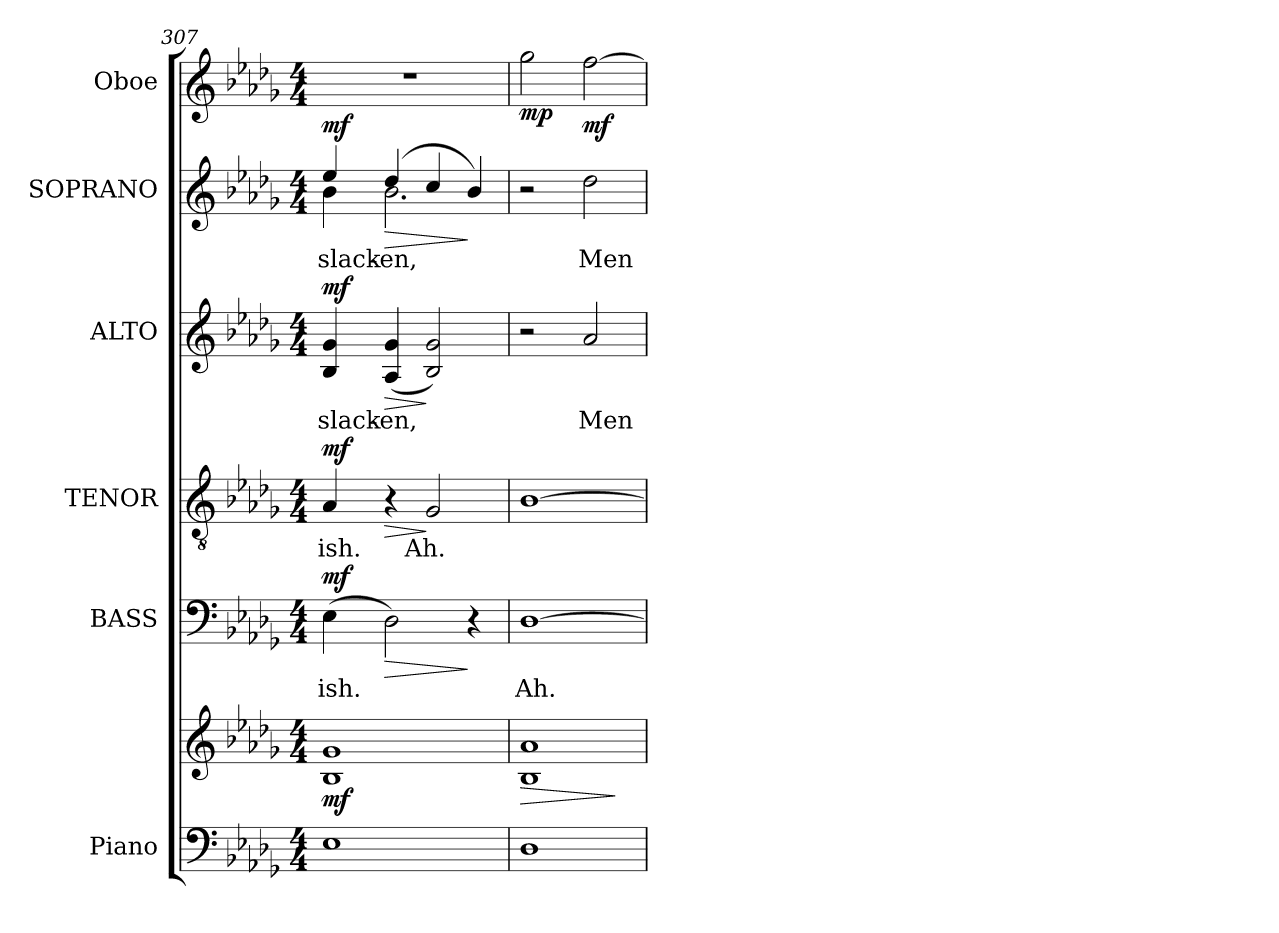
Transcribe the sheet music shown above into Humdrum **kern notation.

**kern	**kern	**dynam	**kern	**text	**dynam	**kern	**text	**dynam	**kern	**text	**dynam	**kern	**text	**dynam	**kern	**dynam
*part6	*part6	*part6	*part5	*part5	*part5	*part4	*part4	*part4	*part3	*part3	*part3	*part2	*part2	*part2	*part1	*part1
*staff7	*staff6	*staff6/7	*staff5	*staff5	*staff5	*staff4	*staff4	*staff4	*staff3	*staff3	*staff3	*staff2	*staff2	*staff2	*staff1	*staff1
*I"Piano	*	*	*I"BASS	*	*	*I"TENOR	*	*	*I"ALTO	*	*	*I"SOPRANO	*	*	*I"Oboe	*
*I'Pno.	*	*	*I'B.	*	*	*I'T.	*	*	*I'A.	*	*	*I'S.	*	*	*I'Ob.	*
*clefF4	*clefG2	*	*clefF4	*	*	*clefGv2	*	*	*clefG2	*	*	*clefG2	*	*	*clefG2	*
*	*	*	*	*	*	*ITrd7c12	*	*	*	*	*	*	*	*	*	*
*k[b-e-a-d-g-]	*k[b-e-a-d-g-]	*	*k[b-e-a-d-g-]	*	*	*k[b-e-a-d-g-]	*	*	*k[b-e-a-d-g-]	*	*	*k[b-e-a-d-g-]	*	*	*k[b-e-a-d-g-]	*
*D-:	*D-:	*	*D-:	*	*	*D-:	*	*	*D-:	*	*	*D-:	*	*	*D-:	*
*M4/4	*M4/4	*	*M4/4	*	*	*M4/4	*	*	*M4/4	*	*	*M4/4	*	*	*M4/4	*
=307	=307	=307	=307	=307	=307	=307	=307	=307	=307	=307	=307	=307	=307	=307	=307	=307
!	!	!	!	!LO:LY:b:color=#000000	!	!	!	!	!	!	!	!	!	!	!	!
!	!	!	!	!	!	!	!LO:LY:b:color=#000000	!	!	!	!	!	!	!	!	!
!	!	!	!	!	!	!	!	!	!	!LO:LY:b:color=#000000	!	!	!	!	!	!
!	!	!	!	!	!	!	!	!	!	!	!	!	!LO:LY:b:color=#000000	!	!	!
*	*	*	*	*	*	*	*	*	*	*	*	*^	*	*	*	*
1E-i	1B-i 1g-i	mf	(4E-i\	-ish.	mf	4AA-i/	-ish.	mf	4B-i/ 4g-i	slack-	mf	4ee-i/	4b-i\	slack-	mf	1r	.
!	!	!	!	!	!LO:HP:b	!	!	!LO:HP:b	!	!	!	!	!	!	!	!	!
!	!	!	!	!	!	!	!	!	!	!LO:LY:b:color=#000000	!LO:HP:b	!	!	!	!	!	!
!	!	!	!	!	!	!	!	!	!	!	!	!	!	!LO:LY:b:color=#000000	!LO:HP:b	!	!
.	.	.	2D-i\)	.	>	4r	.	>	(4A-i/ 4g-i	-en,	>	(4dd-i/	2.b-i\	-en,	>	.	.
!	!	!	!	!	!	!	!LO:LY:b:color=#000000	!	!	!	!	!	!	!	!	!	!
.	.	.	.	.	.	2GG-i/	Ah.	]	2B-i/ 2g-i)	.	]	4cci/	.	.	.	.	.
.	.	.	4r	.	]	.	.	.	.	.	.	4b-i/)	.	.	]	.	.
*	*	*	*	*	*	*	*	*	*	*	*	*v	*v	*	*	*	*
=308	=308	=308	=308	=308	=308	=308	=308	=308	=308	=308	=308	=308	=308	=308	=308	=308
!	!	!LO:HP:b	!	!	!	!	!	!	!	!	!	!	!	!	!	!
!	!	!	!	!LO:LY:b:color=#000000	!	!	!	!	!	!	!	!	!	!	!	!
1D-i	1B-i 1a-i	>	[1D-i	Ah.	.	[1BB-i	.	.	2r	.	.	2r	.	.	2gg-i\	mp
!	!	!	!	!	!	!	!	!	!	!LO:LY:b:color=#000000	!	!	!	!	!	!
!	!	!	!	!	!	!	!	!	!	!	!	!	!LO:LY:b:color=#000000	!	!	!
.	.	.	.	.	.	.	.	.	2a-i/	Men	.	2dd-i\	Men	mf	[2ffi\	.
.	.	]	.	.	.	.	.	.	.	.	.	.	.	.	.	.
=	=	=	=	=	=	=	=	=	=	=	=	=	=	=	=	=
*-	*-	*-	*-	*-	*-	*-	*-	*-	*-	*-	*-	*-	*-	*-	*-	*-
